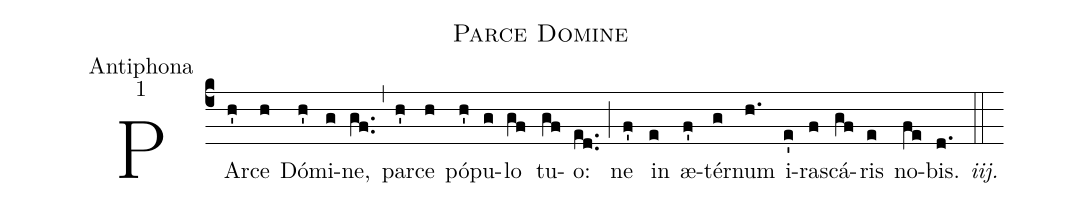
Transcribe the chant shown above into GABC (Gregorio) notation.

name:Parce Domine;
office-part:Antiphona;
mode:1;
%%
(c4) PAr(h')ce(h) Dó(h')mi(g)ne,(gf..) (,)
par(h')ce(h) pó(h')pu(g)lo(gf) tu(gf)o:(ed..) (;)
ne(f') in(e) æ(f')tér(g)num(h.) i(e')ra(f)scá(gf)ris(e) no(fe)bis.(d.)  <i>iij.</i>(::)
%<i>Repetitur:</i>( ) Parce Dómine.( Z-)
